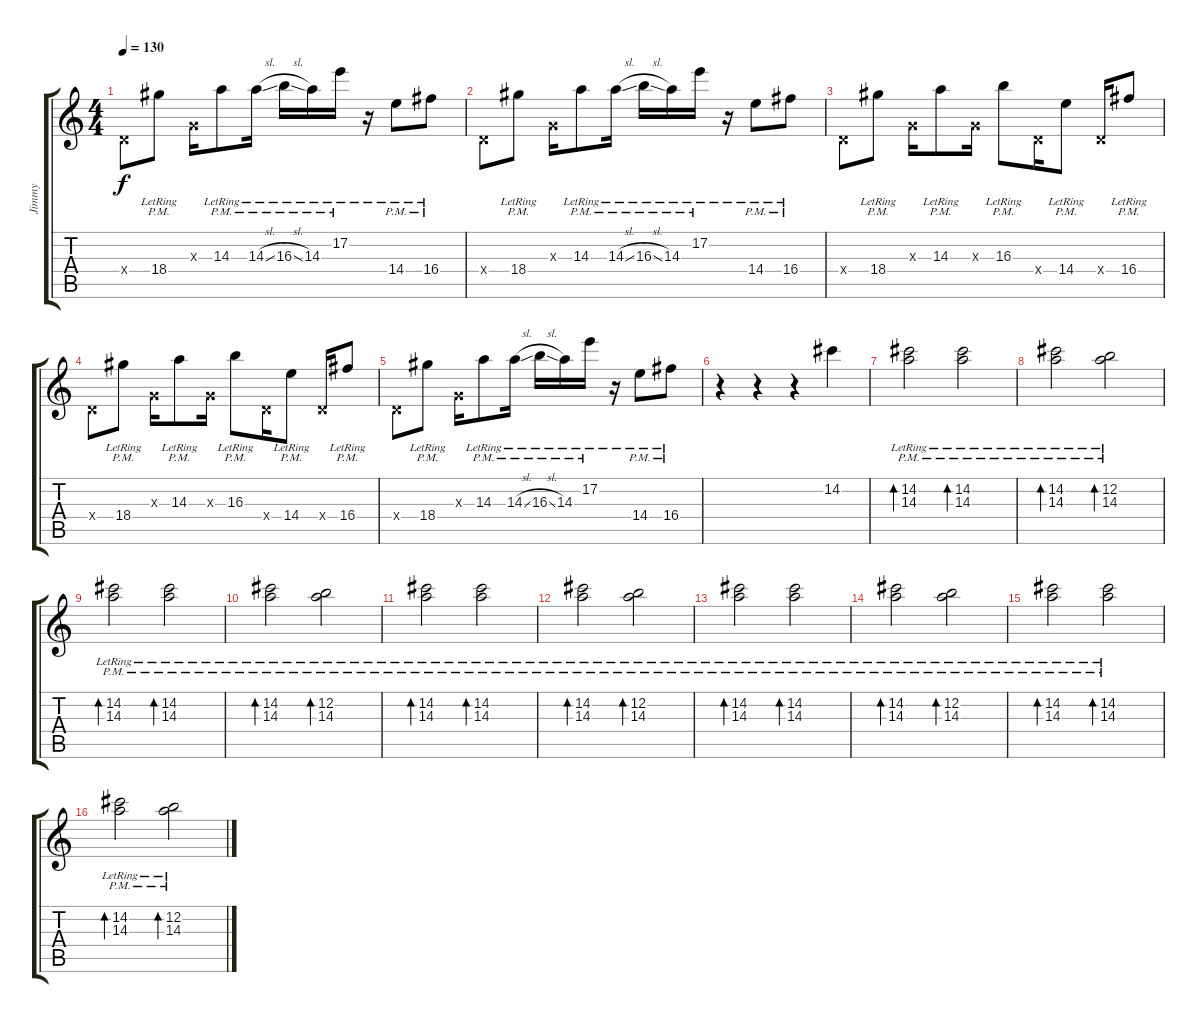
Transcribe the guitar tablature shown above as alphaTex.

\track ("Jimmy" "Jimmy") {instrument electricguitarclean}
\staff {score tabs}
\tuning (E4 B3 G3 D3 A2 E2) {hide}
\ts (4 4)
\tempo 130
\clef g2
\ks c
0.4{x}.8{dy f} 18.4{pm lr}.8 0.3{x}.16 14.3{pm lr}.8 14.3{sl pm lr}.16 16.3{sl pm lr}.16 14.3{pm lr}.16 17.2{pm lr}.16 r.16 14.4{pm lr}.8 16.4{pm lr}.8 |
0.4{x}.8 18.4{pm lr}.8 0.3{x}.16 14.3{pm lr}.8 14.3{sl pm lr}.16 16.3{sl pm lr}.16 14.3{pm lr}.16 17.2{pm lr}.16 r.16 14.4{pm lr}.8 16.4{pm lr}.8 |
0.4{x}.8 18.4{pm lr}.8 0.3{x}.16 14.3{pm lr}.8 0.3{x}.16 16.3{pm lr}.8 0.4{x}.16 14.4{pm lr}.8 0.4{x}.16 16.4{pm lr}.8 |
0.4{x}.8 18.4{pm lr}.8 0.3{x}.16 14.3{pm lr}.8 0.3{x}.16 16.3{pm lr}.8 0.4{x}.16 14.4{pm lr}.8 0.4{x}.16 16.4{pm lr}.8 |
0.4{x}.8 18.4{pm lr}.8 0.3{x}.16 14.3{pm lr}.8 14.3{sl pm lr}.16 16.3{sl pm lr}.16 14.3{pm lr}.16 17.2{pm lr}.16 r.16 14.4{pm lr}.8 16.4{pm lr}.8 |
r.4 r.4 r.4 14.2.4 |
(14.2{pm lr} 14.3{pm lr}).2{bd 60} (14.2{pm lr} 14.3{pm lr}).2{bd 60} |
(14.2{pm lr} 14.3{pm lr}).2{bd 60} (12.2{pm lr} 14.3{pm lr}).2{bd 60} |
(14.2{pm lr} 14.3{pm lr}).2{bd 60} (14.2{pm lr} 14.3{pm lr}).2{bd 60} |
(14.2{pm lr} 14.3{pm lr}).2{bd 60} (12.2{pm lr} 14.3{pm lr}).2{bd 60} |
(14.2{pm lr} 14.3{pm lr}).2{bd 60} (14.2{pm lr} 14.3{pm lr}).2{bd 60} |
(14.2{pm lr} 14.3{pm lr}).2{bd 60} (12.2{pm lr} 14.3{pm lr}).2{bd 60} |
(14.2{pm lr} 14.3{pm lr}).2{bd 60} (14.2{pm lr} 14.3{pm lr}).2{bd 60} |
(14.2{pm lr} 14.3{pm lr}).2{bd 60} (12.2{pm lr} 14.3{pm lr}).2{bd 60} |
(14.2{pm lr} 14.3{pm lr}).2{bd 60} (14.2{pm lr} 14.3{pm lr}).2{bd 60} |
(14.2{pm lr} 14.3{pm lr}).2{bd 60} (12.2{pm lr} 14.3{pm lr}).2{bd 60}
